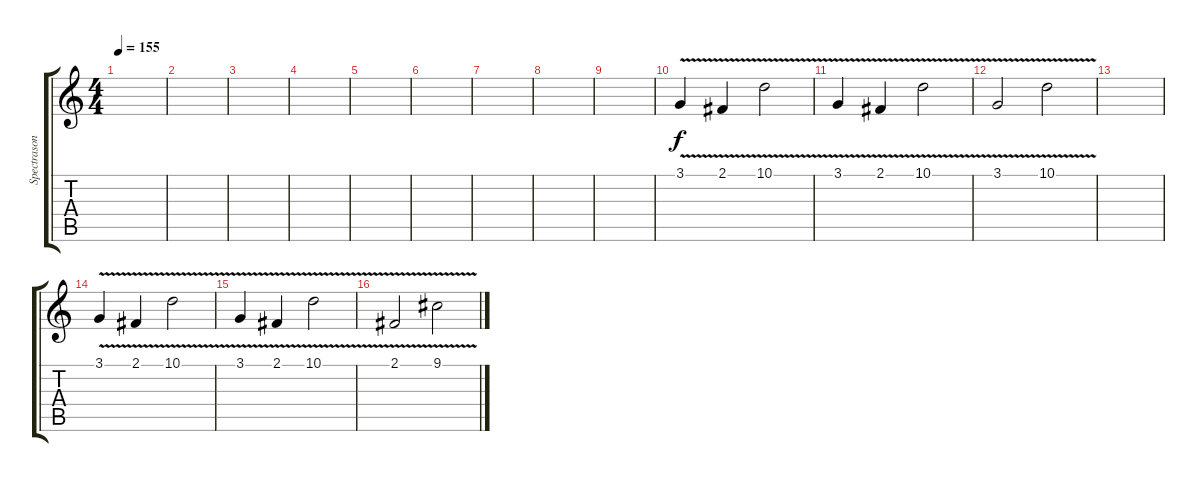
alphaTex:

\track ("Spectrasonics Omnisphere" "Spectrason") {instrument lead1square}
\staff {score tabs}
\tuning (E4 B3 G3 D3 A2 E2) {hide}
\ts (4 4)
\tempo 155
\clef g2
\ks c
|
|
|
|
|
|
|
|
|
3.1{v}.4{volume 13} 2.1{v}.4 10.1{v}.2 |
3.1{v}.4{volume 13} 2.1{v}.4 10.1{v}.2 |
3.1{v}.2 10.1{v}.2 |
|
3.1{v}.4{volume 13} 2.1{v}.4 10.1{v}.2 |
3.1{v}.4{volume 13} 2.1{v}.4 10.1{v}.2 |
2.1{v}.2 9.1{v}.2
